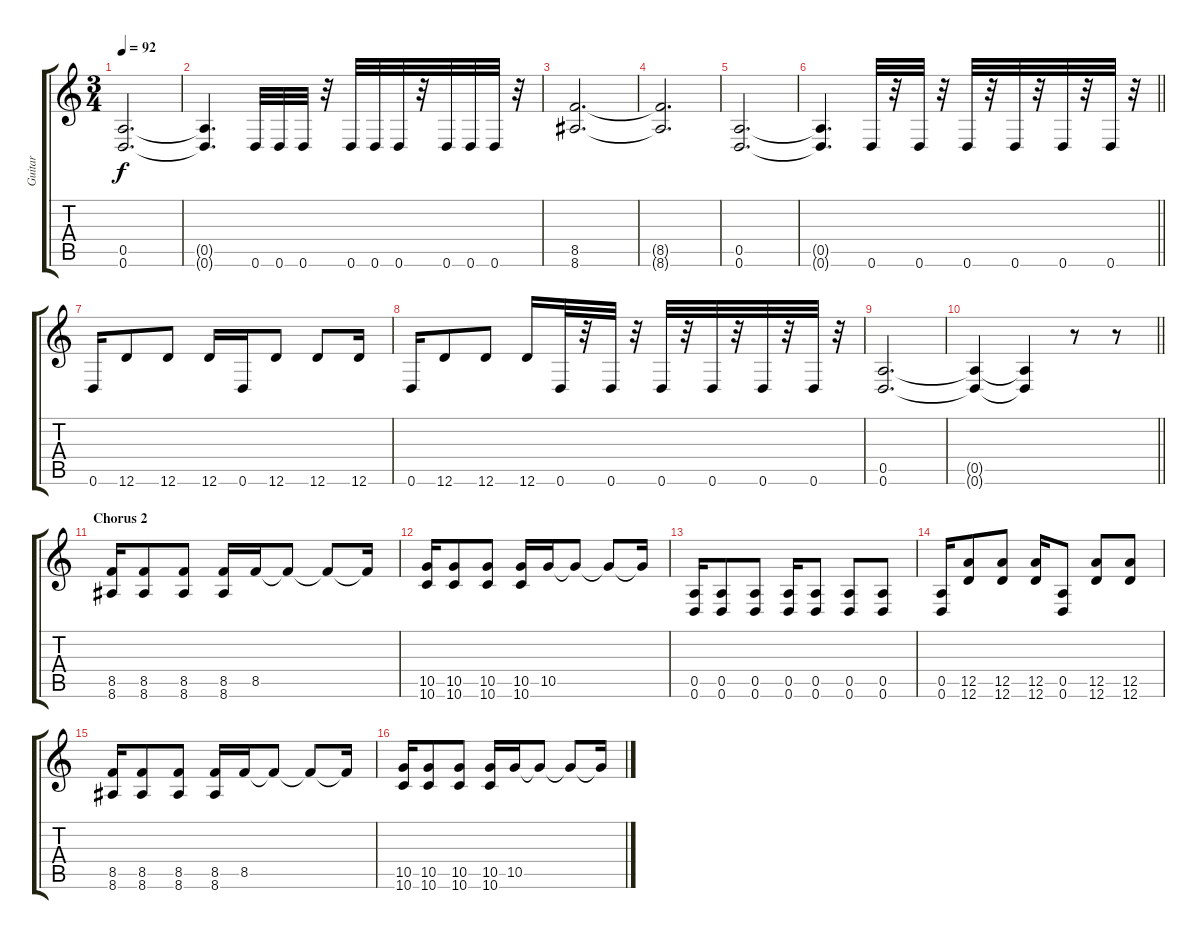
\track ("Guitar" "Guitar") {instrument overdrivenguitar}
\staff {score tabs}
\tuning (E4 B3 G3 D3 A2 D2) {hide}
\ts (3 4)
\tempo 92
\clef g2
\ks c
(0.5 0.6).2{d dy f} |
(0.5{t} 0.6{t}).4{d} 0.6.32 0.6.32 0.6.32 r.32 0.6.32 0.6.32 0.6.32 r.32 0.6.32 0.6.32 0.6.32 r.32 |
(8.5 8.6).2{d} |
(8.5{t} 8.6{t}).2{d} |
(0.5 0.6).2{d} |
\barLineRight lightlight
(0.5{t} 0.6{t}).4{d} 0.6.32 r.32 0.6.32 r.32 0.6.32 r.32 0.6.32 r.32 0.6.32 r.32 0.6.32 r.32 |
0.6.16 12.6.8 12.6.8 12.6.16 0.6.16 12.6.8 12.6.8 12.6.16 |
0.6.16 12.6.8 12.6.8 12.6.16 0.6.32 r.32 0.6.32 r.32 0.6.32 r.32 0.6.32 r.32 0.6.32 r.32 0.6.32 r.32 |
(0.5 0.6).2{d} |
\barLineRight lightlight
(0.5{t} 0.6{t}).4{volume 0} (0.5{t} 0.6{t}).4 r.8{volume 13} r.8 |
\section ("" "Chorus 2")
(8.5 8.6).16 (8.5 8.6).8 (8.5 8.6).8 (8.5 8.6).16 8.5.16 8.5{t}.8 8.5{t}.8 8.5{t}.16 |
(10.5 10.6).16 (10.5 10.6).8 (10.5 10.6).8 (10.5 10.6).16 10.5.16 10.5{t}.8 10.5{t}.8 10.5{t}.16 |
(0.5 0.6).16 (0.5 0.6).8 (0.5 0.6).8 (0.5 0.6).16 (0.5 0.6).8 (0.5 0.6).8 (0.5 0.6).8 |
(0.5 0.6).16 (12.5 12.6).8 (12.5 12.6).8 (12.5 12.6).16 (0.5 0.6).8 (12.5 12.6).8 (12.5 12.6).8 |
(8.5 8.6).16 (8.5 8.6).8 (8.5 8.6).8 (8.5 8.6).16 8.5.16 8.5{t}.8 8.5{t}.8 8.5{t}.16 |
(10.5 10.6).16 (10.5 10.6).8 (10.5 10.6).8 (10.5 10.6).16 10.5.16 10.5{t}.8 10.5{t}.8 10.5{t}.16
